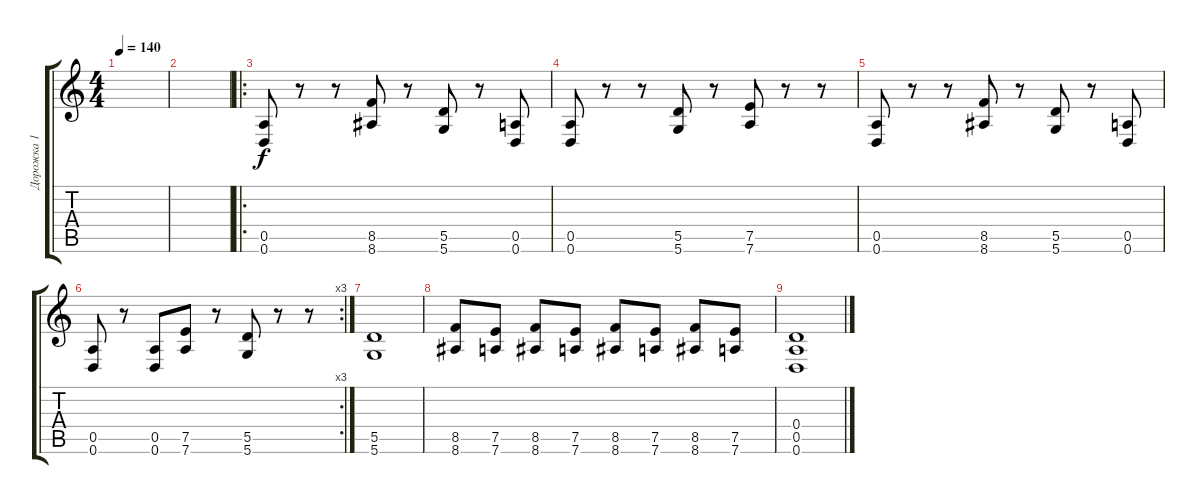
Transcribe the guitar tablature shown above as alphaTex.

\track ("Дорожка 1" "Дорожка 1") {instrument distortionguitar}
\staff {score tabs}
\tuning (E4 B3 G3 D3 A2 D2) {hide}
\ts (4 4)
\tempo 140
\clef g2
\ks c
|
|
\ro
(0.5 0.6).8 r.8 r.8 (8.5 8.6).8 r.8 (5.5 5.6).8 r.8 (0.5 0.6).8 |
(0.5 0.6).8 r.8 r.8 (5.5 5.6).8 r.8 (7.5 7.6).8 r.8 r.8 |
(0.5 0.6).8 r.8 r.8 (8.5 8.6).8 r.8 (5.5 5.6).8 r.8 (0.5 0.6).8 |
\rc 3
(0.5 0.6).8 r.8 (0.5 0.6).8 (7.5 7.6).8 r.8 (5.5 5.6).8 r.8 r.8 |
(5.5 5.6).1 |
(8.5 8.6).8 (7.5 7.6).8 (8.5 8.6).8 (7.5 7.6).8 (8.5 8.6).8 (7.5 7.6).8 (8.5 8.6).8 (7.5 7.6).8 |
(0.4 0.5 0.6).1
